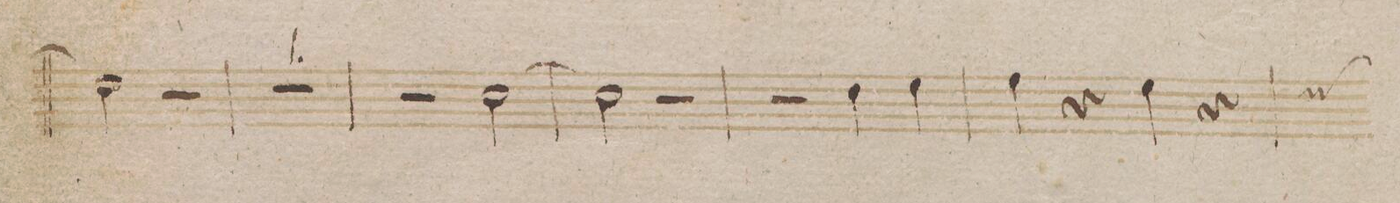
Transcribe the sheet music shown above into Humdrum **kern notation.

**kern	**dynam
*I"Corno 1mo in F.	*
*clefG2	*
*k[b-]	*
*met(c)	*
*M4/4	*
2g\)	.
2r	.
=245	=245
1r	.
=246	=246
2r	.
[2f\	.
=247	=247
2f\]	.
2r	.
=248	=248
2r	.
4g\	.
4a\	.
=249	=249
4b-\	.
4r	.
4a\	.
4r	.
*custos:a	*
=250	=250
*-	*-
